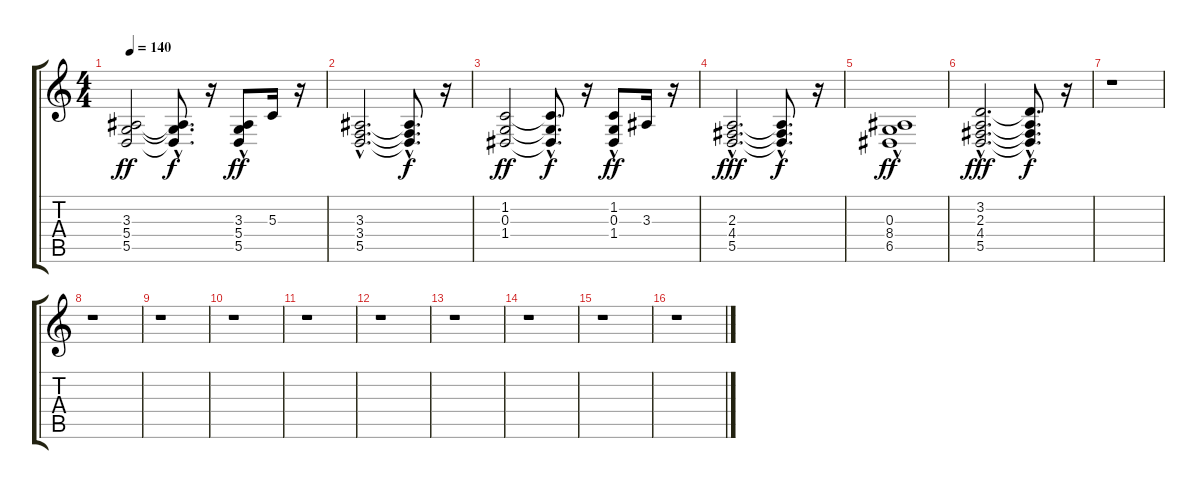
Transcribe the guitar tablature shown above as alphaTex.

\track "" {instrument brightacousticpiano}
\staff {score tabs}
\tuning (E4 B3 G3 D3 A2 E2) {hide}
\ts (4 4)
\tempo 140
\clef g2
\ks c
(3.3 5.4 5.5).2{dy ff} (3.3{hac t} 5.4{hac t} 5.5{hac t}).8{d dy f} r.16 (3.3 5.4{hac} 5.5).8{dy ff} 5.3.16 r.16 |
(3.3{hac} 3.4{hac} 5.5{hac}).2{d} (3.3{hac t} 3.4{hac t} 5.5{hac t}).8{d dy f} r.16 |
(1.2 0.3 1.4).2{dy ff} (1.2{hac t} 0.3{hac t} 1.4{hac t}).8{d dy f} r.16 (1.2 0.3{hac} 1.4{hac}).8{dy ff} 3.3.16 r.16 |
(2.3{hac} 4.4{hac} 5.5{hac}).2{d dy fff} (2.3{hac t} 4.4{hac t} 5.5{hac t}).8{d dy f} r.16 |
(0.3{hac} 8.4 6.5{hac}).1{dy ff} |
(3.2{hac} 2.3{hac} 4.4{hac} 5.5{hac}).2{d dy fff} (3.2{hac t} 2.3{hac t} 4.4{t} 5.5{t}).8{d dy f} r.16 |
r.1 |
r.1 |
r.1 |
r.1 |
r.1 |
r.1 |
r.1 |
r.1 |
r.1 |
r.1
